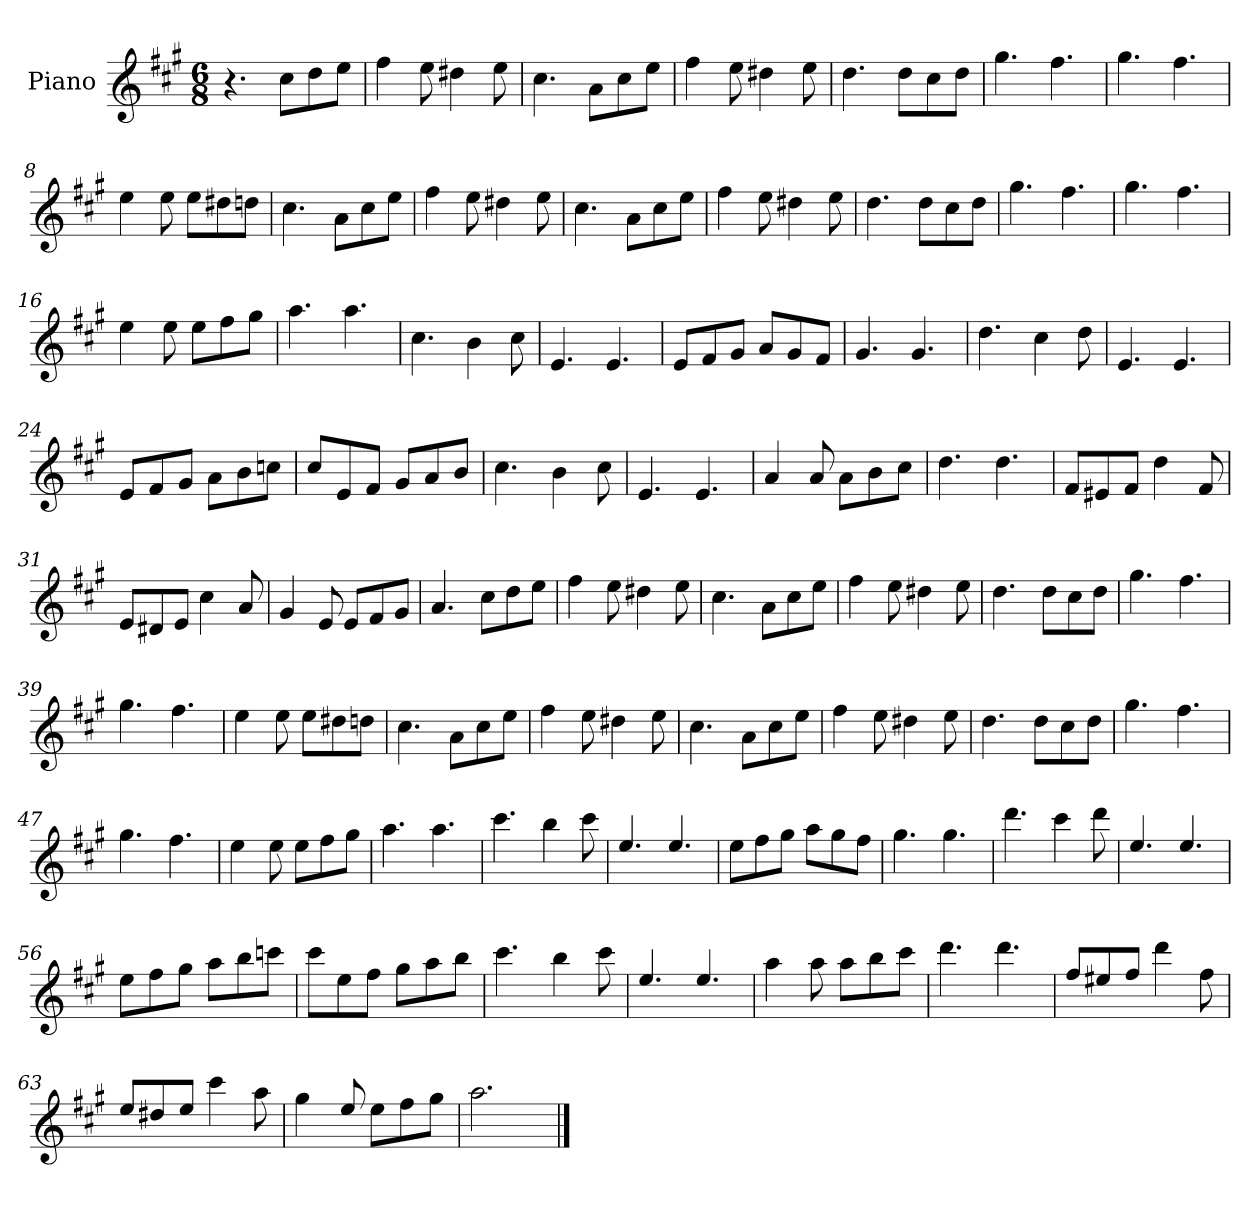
**kern
*part1
*staff1
*I"Piano
*I'Pno
*clefG2
*k[f#c#g#]
*M6/8
=1
4.r
8cc#\L
8dd\
8ee\J
=2
4ff#\
8ee\
4dd#X\
8ee\
=3
4.cc#\
8a\L
8cc#\
8ee\J
=4
4ff#\
8ee\
4dd#X\
8ee\
=5
4.dd\
8dd\L
8cc#\
8dd\J
=6
4.gg#\
4.ff#\
=7
4.gg#\
4.ff#\
=8
4ee\
8ee\
8ee\L
8dd#X\
8ddn\J
=9
4.cc#\
8a\L
8cc#\
8ee\J
=10
4ff#\
8ee\
4dd#X\
8ee\
=11
4.cc#\
8a\L
8cc#\
8ee\J
=12
4ff#\
8ee\
4dd#X\
8ee\
=13
4.dd\
8dd\L
8cc#\
8dd\J
=14
4.gg#\
4.ff#\
=15
4.gg#\
4.ff#\
=16
4ee\
8ee\
8ee\L
8ff#\
8gg#\J
=17
4.aa\
4.aa\
=18
4.cc#\
4b\
8cc#\
=19
4.e/
4.e/
=20
8e/L
8f#/
8g#/J
8a/L
8g#/
8f#/J
=21
4.g#/
4.g#/
=22
4.dd\
4cc#\
8dd\
=23
4.e/
4.e/
=24
8e/L
8f#/
8g#/J
8a\L
8b\
8ccn\J
=25
8cc#/L
8e/
8f#/J
8g#/L
8a/
8b/J
=26
4.cc#\
4b\
8cc#\
=27
4.e/
4.e/
=28
4a/
8a/
8a\L
8b\
8cc#\J
=29
4.dd\
4.dd\
=30
8f#/L
8e#X/
8f#/J
4dd\
8f#/
=31
8e/L
8d#X/
8e/J
4cc#\
8a/
=32
4g#/
8e/
8e/L
8f#/
8g#/J
=33
4.a/
8cc#\L
8dd\
8ee\J
=34
4ff#\
8ee\
4dd#X\
8ee\
=35
4.cc#\
8a\L
8cc#\
8ee\J
=36
4ff#\
8ee\
4dd#X\
8ee\
=37
4.dd\
8dd\L
8cc#\
8dd\J
=38
4.gg#\
4.ff#\
=39
4.gg#\
4.ff#\
=40
4ee\
8ee\
8ee\L
8dd#X\
8ddn\J
=41
4.cc#\
8a\L
8cc#\
8ee\J
=42
4ff#\
8ee\
4dd#X\
8ee\
=43
4.cc#\
8a\L
8cc#\
8ee\J
=44
4ff#\
8ee\
4dd#X\
8ee\
=45
4.dd\
8dd\L
8cc#\
8dd\J
=46
4.gg#\
4.ff#\
=47
4.gg#\
4.ff#\
=48
4ee\
8ee\
8ee\L
8ff#\
8gg#\J
=49
4.aa\
4.aa\
=50
4.ccc#\
4bb\
8ccc#\
=51
4.ee/
4.ee/
=52
8ee\L
8ff#\
8gg#\J
8aa\L
8gg#\
8ff#\J
=53
4.gg#\
4.gg#\
=54
4.ddd\
4ccc#\
8ddd\
=55
4.ee/
4.ee/
=56
8ee\L
8ff#\
8gg#\J
8aa\L
8bb\
8cccn\J
=57
8ccc#\L
8ee\
8ff#\J
8gg#\L
8aa\
8bb\J
=58
4.ccc#\
4bb\
8ccc#\
=59
4.ee/
4.ee/
=60
4aa\
8aa\
8aa\L
8bb\
8ccc#\J
=61
4.ddd\
4.ddd\
=62
8ff#/L
8ee#X/
8ff#/J
4ddd\
8ff#\
=63
8ee/L
8dd#X/
8ee/J
4ccc#\
8aa\
=64
4gg#\
8ee/
8ee\L
8ff#\
8gg#\J
=65
2.aa\
==
*-
